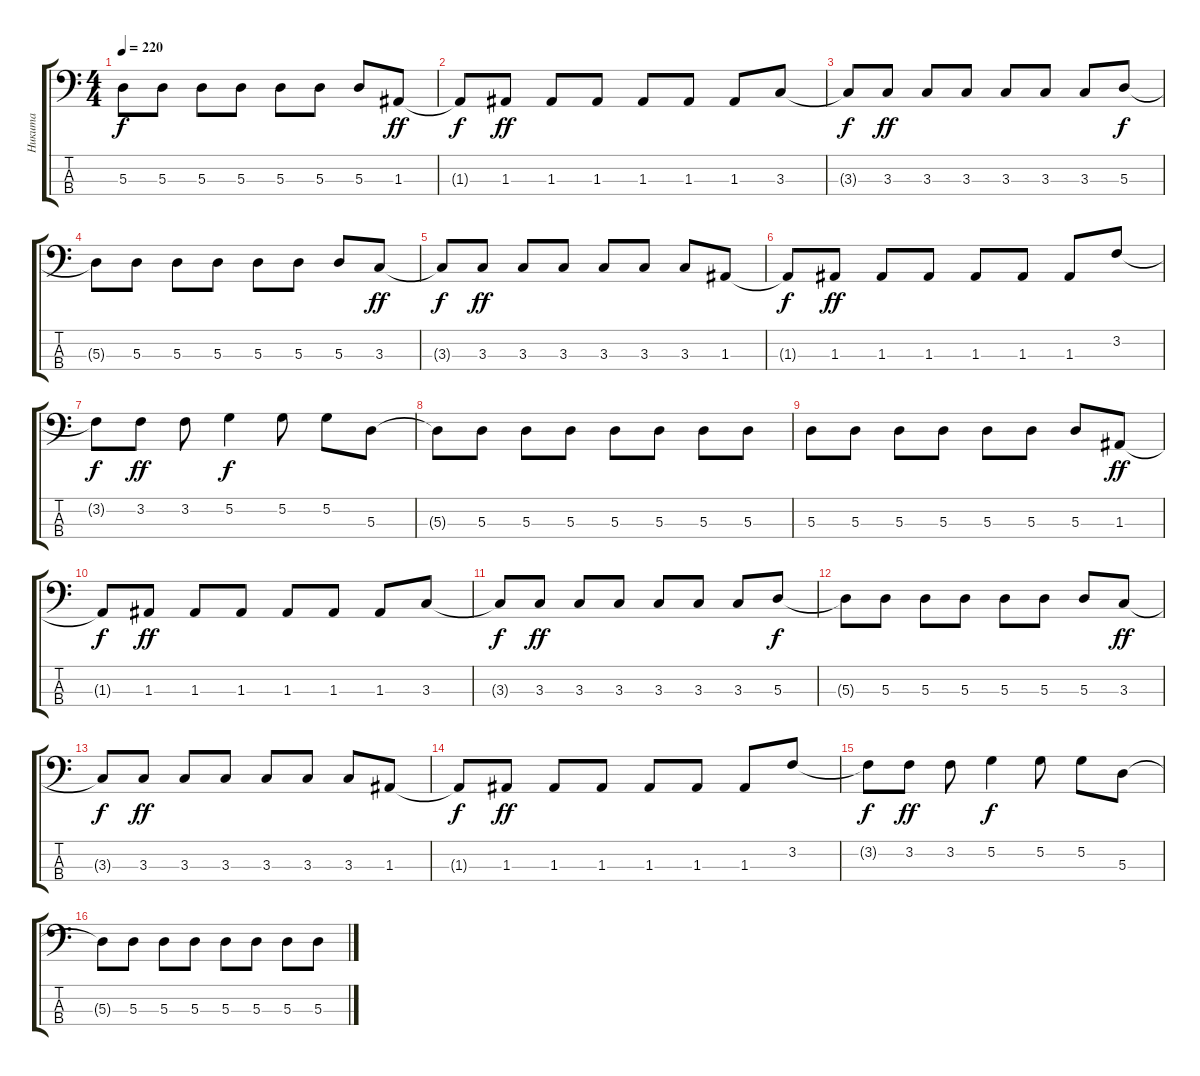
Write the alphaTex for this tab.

\track ("Никита" "Никита") {instrument electricbassfinger}
\staff {score tabs}
\tuning (G2 D2 A1 E1) {hide}
\ts (4 4)
\tempo 220
\clef f4
\ks c
5.3{t}.8{dy f} 5.3.8 5.3.8 5.3.8 5.3.8 5.3.8 5.3.8 1.3.8{dy ff} |
1.3{t}.8{dy f} 1.3.8{dy ff} 1.3.8 1.3.8 1.3.8 1.3.8 1.3.8 3.3.8 |
3.3{t}.8{dy f} 3.3.8{dy ff} 3.3.8 3.3.8 3.3.8 3.3.8 3.3.8 5.3.8{dy f} |
5.3{t}.8 5.3.8 5.3.8 5.3.8 5.3.8 5.3.8 5.3.8 3.3.8{dy ff} |
3.3{t}.8{dy f} 3.3.8{dy ff} 3.3.8 3.3.8 3.3.8 3.3.8 3.3.8 1.3.8 |
1.3{t}.8{dy f} 1.3.8{dy ff} 1.3.8 1.3.8 1.3.8 1.3.8 1.3.8 3.2.8 |
3.2{t}.8{dy f} 3.2.8{dy ff} 3.2.8 5.2.4{dy f} 5.2.8 5.2.8 5.3.8 |
5.3{t}.8 5.3.8 5.3.8 5.3.8 5.3.8 5.3.8 5.3.8 5.3.8 |
5.3.8 5.3.8 5.3.8 5.3.8 5.3.8 5.3.8 5.3.8 1.3.8{dy ff} |
1.3{t}.8{dy f} 1.3.8{dy ff} 1.3.8 1.3.8 1.3.8 1.3.8 1.3.8 3.3.8 |
3.3{t}.8{dy f} 3.3.8{dy ff} 3.3.8 3.3.8 3.3.8 3.3.8 3.3.8 5.3.8{dy f} |
5.3{t}.8 5.3.8 5.3.8 5.3.8 5.3.8 5.3.8 5.3.8 3.3.8{dy ff} |
3.3{t}.8{dy f} 3.3.8{dy ff} 3.3.8 3.3.8 3.3.8 3.3.8 3.3.8 1.3.8 |
1.3{t}.8{dy f} 1.3.8{dy ff} 1.3.8 1.3.8 1.3.8 1.3.8 1.3.8 3.2.8 |
3.2{t}.8{dy f} 3.2.8{dy ff} 3.2.8 5.2.4{dy f} 5.2.8 5.2.8 5.3.8 |
5.3{t}.8 5.3.8 5.3.8 5.3.8 5.3.8 5.3.8 5.3.8 5.3.8
